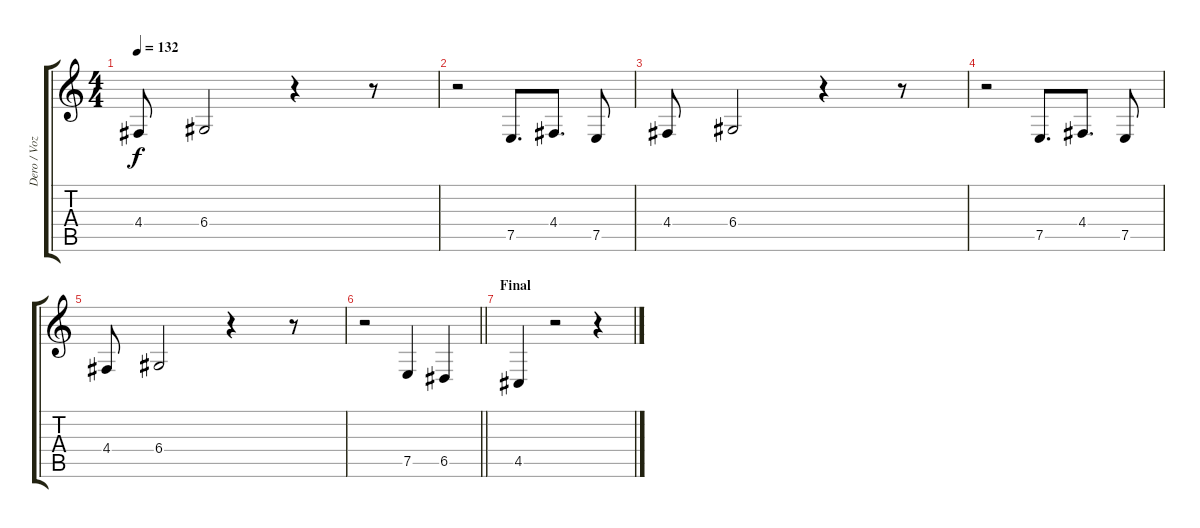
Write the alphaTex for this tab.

\track ("Dero / Voz" "Dero / Voz") {instrument baritonesax}
\staff {score tabs}
\tuning (E4 B3 G3 D3 A2 E2) {hide}
\ts (4 4)
\tempo 132
\clef g2
\ks c
4.4.8{dy f} 6.4.2 r.4 r.8 |
r.2 7.5.8{d} 4.4.8{d} 7.5.8 |
4.4.8 6.4.2 r.4 r.8 |
r.2 7.5.8{d} 4.4.8{d} 7.5.8 |
4.4.8 6.4.2 r.4 r.8 |
\barLineRight lightlight
r.2 7.5.4 6.5.4 |
\section ("" "Final")
4.5.4 r.2 r.4
